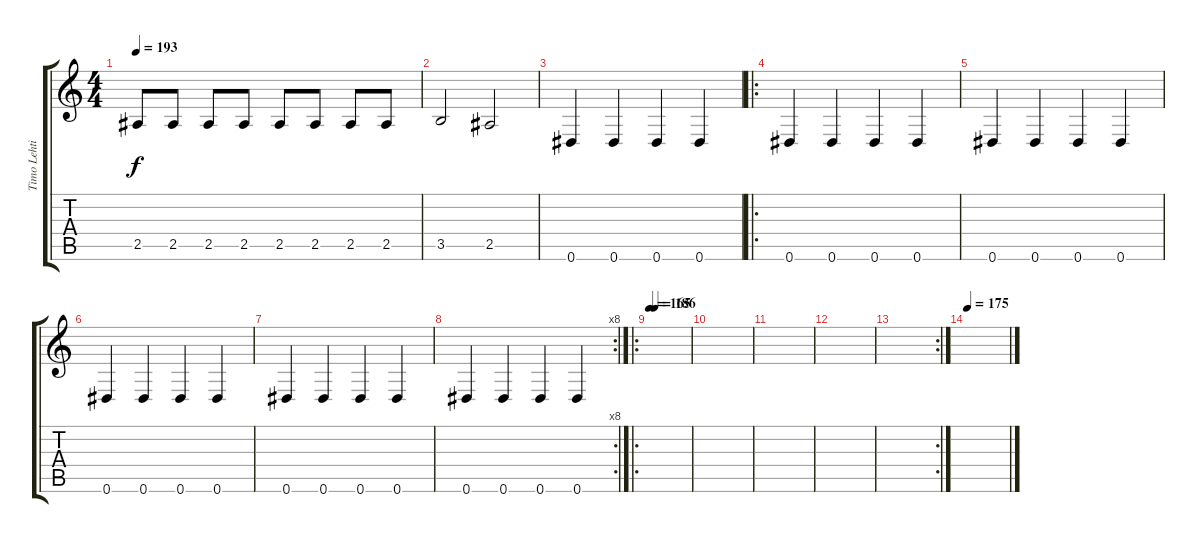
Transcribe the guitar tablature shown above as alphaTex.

\track ("Timo Lehtinen " "Timo Lehti") {instrument electricbasspick}
\staff {score tabs}
\tuning (Eb4 Bb3 Gb3 Db3 Ab2 Eb2) {hide}
\ts (4 4)
\tempo 193
\clef g2
\ks c
2.5.8{dy f} 2.5.8 2.5.8 2.5.8 2.5.8 2.5.8 2.5.8 2.5.8 |
3.5.2 2.5.2 |
0.6.4 0.6.4 0.6.4 0.6.4 |
\ro
0.6.4 0.6.4 0.6.4 0.6.4 |
0.6.4 0.6.4 0.6.4 0.6.4 |
0.6.4 0.6.4 0.6.4 0.6.4 |
0.6.4 0.6.4 0.6.4 0.6.4 |
\rc 8
0.6.4 0.6.4 0.6.4 0.6.4 |
\ro
\tempo 165
\tempo (186 0.125)
|
|
|
|
\rc 2
|
\tempo 175
